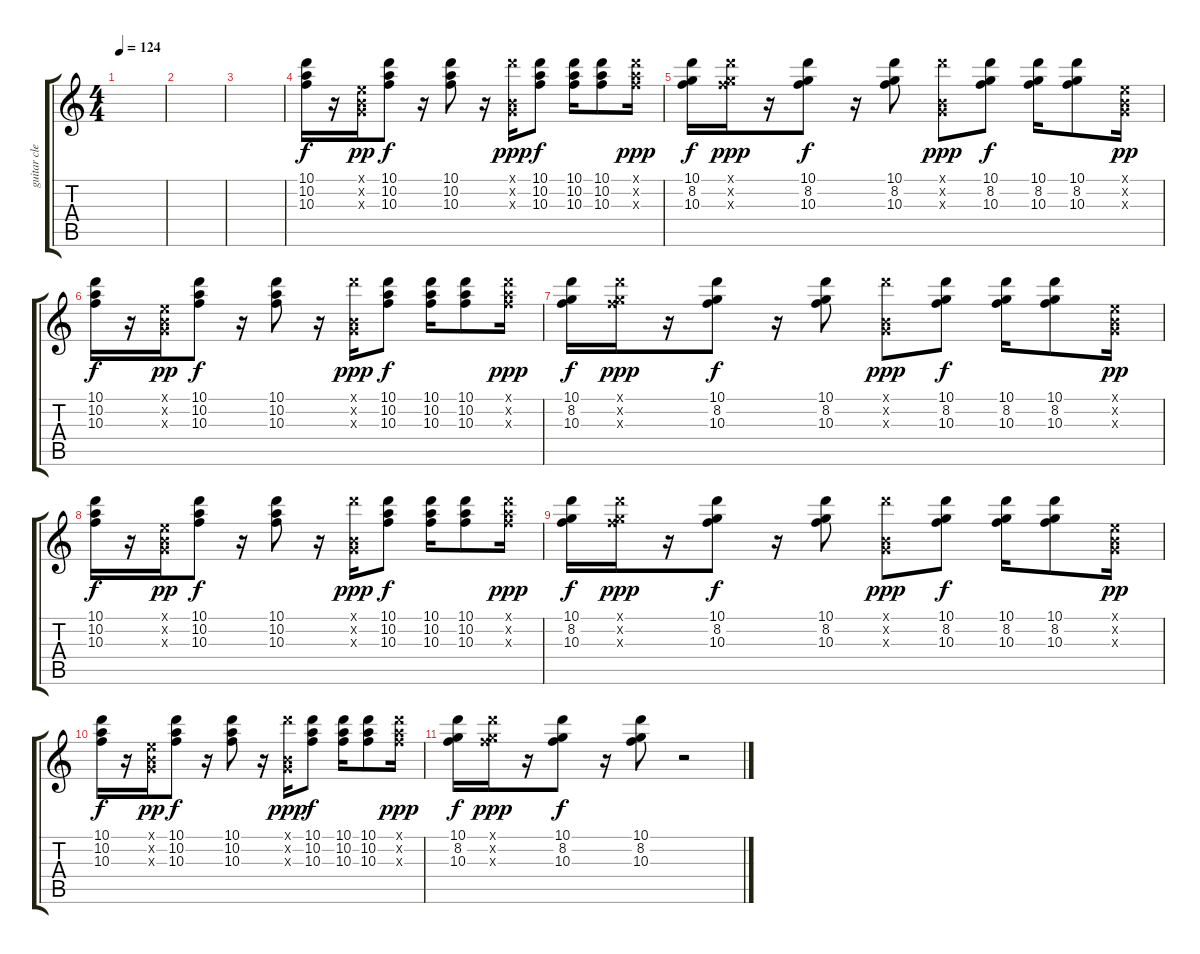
\track ("guitar clean" "guitar cle") {instrument acousticguitarsteel}
\staff {score tabs}
\tuning (E4 B3 G3 D3 A2 E2) {hide}
\ts (4 4)
\tempo 124
\clef g2
\ks c
|
|
|
(10.1 10.2 10.3).16 r.16 (0.1{x} 0.2{x} 0.3{x}).16{dy pp} (10.1 10.2 10.3).8{dy f} r.16 (10.1 10.2 10.3).8 r.16 (10.1{x} 0.2{x} 0.3{x}).16{dy ppp} (10.1 10.2 10.3).8{dy f} (10.1 10.2 10.3).16 (10.1 10.2 10.3).8 (10.1{x} 10.2{x} 10.3{x}).16{dy ppp} |
(10.1 8.2 10.3).16{dy f} (10.1{x} 8.2{x} 10.3{x}).16{dy ppp} r.16 (10.1 8.2 10.3).8{dy f} r.16 (10.1 8.2 10.3).8 (10.1{x} 0.2{x} 0.3{x}).8{dy ppp} (10.1 8.2 10.3).8{dy f} (10.1 8.2 10.3).16 (10.1 8.2 10.3).8 (0.1{x} 0.2{x} 0.3{x}).16{dy pp} |
(10.1 10.2 10.3).16{dy f} r.16 (0.1{x} 0.2{x} 0.3{x}).16{dy pp} (10.1 10.2 10.3).8{dy f} r.16 (10.1 10.2 10.3).8 r.16 (10.1{x} 0.2{x} 0.3{x}).16{dy ppp} (10.1 10.2 10.3).8{dy f} (10.1 10.2 10.3).16 (10.1 10.2 10.3).8 (10.1{x} 10.2{x} 10.3{x}).16{dy ppp} |
(10.1 8.2 10.3).16{dy f} (10.1{x} 8.2{x} 10.3{x}).16{dy ppp} r.16 (10.1 8.2 10.3).8{dy f} r.16 (10.1 8.2 10.3).8 (10.1{x} 0.2{x} 0.3{x}).8{dy ppp} (10.1 8.2 10.3).8{dy f} (10.1 8.2 10.3).16 (10.1 8.2 10.3).8 (0.1{x} 0.2{x} 0.3{x}).16{dy pp} |
(10.1 10.2 10.3).16{dy f} r.16 (0.1{x} 0.2{x} 0.3{x}).16{dy pp} (10.1 10.2 10.3).8{dy f} r.16 (10.1 10.2 10.3).8 r.16 (10.1{x} 0.2{x} 0.3{x}).16{dy ppp} (10.1 10.2 10.3).8{dy f} (10.1 10.2 10.3).16 (10.1 10.2 10.3).8 (10.1{x} 10.2{x} 10.3{x}).16{dy ppp} |
(10.1 8.2 10.3).16{dy f} (10.1{x} 8.2{x} 10.3{x}).16{dy ppp} r.16 (10.1 8.2 10.3).8{dy f} r.16 (10.1 8.2 10.3).8 (10.1{x} 0.2{x} 0.3{x}).8{dy ppp} (10.1 8.2 10.3).8{dy f} (10.1 8.2 10.3).16 (10.1 8.2 10.3).8 (0.1{x} 0.2{x} 0.3{x}).16{dy pp} |
(10.1 10.2 10.3).16{dy f} r.16 (0.1{x} 0.2{x} 0.3{x}).16{dy pp} (10.1 10.2 10.3).8{dy f} r.16 (10.1 10.2 10.3).8 r.16 (10.1{x} 0.2{x} 0.3{x}).16{dy ppp} (10.1 10.2 10.3).8{dy f} (10.1 10.2 10.3).16 (10.1 10.2 10.3).8 (10.1{x} 10.2{x} 10.3{x}).16{dy ppp} |
(10.1 8.2 10.3).16{dy f} (10.1{x} 8.2{x} 10.3{x}).16{dy ppp} r.16 (10.1 8.2 10.3).8{dy f} r.16 (10.1 8.2 10.3).8 r.2
